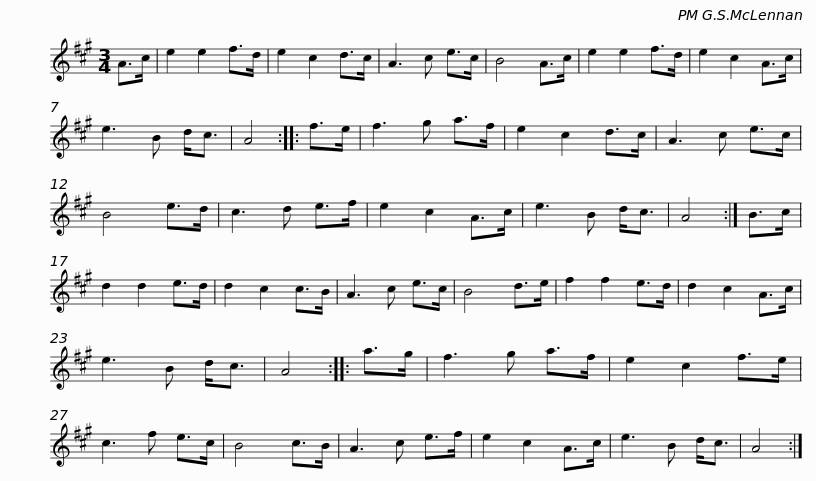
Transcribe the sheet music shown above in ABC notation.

X:1
L:1/8
M:3/4
I:linebreak $
K:A
V:1 treble
V:1
 A>c | e2 e2 f>d | e2 c2 d>c | A3 c e>c | B4 A>c | %5
 e2 e2 f>d | e2 c2 A>c | e3 B d<c | A4 :: f>e |$ %10
 f3 g a>f | e2 c2 d>c | A3 c e>c | B4 e>d | c3 d e>f | %15
 e2 c2 A>c | e3 B d<c | A4 :| B>c | d2 d2 e>d |$ %20
 d2 c2 c>B | A3 c e>c | B4 d>e | f2 f2 e>d | d2 c2 A>c | %25
 e3 B d<c | A4 :: a>g | f3 g a>f | e2 c2 f>e |$ %30
 c3 f e>c | B4 c>B | A3 c e>f | e2 c2 A>c | e3 B d<c | %35
 A4 :| %36
